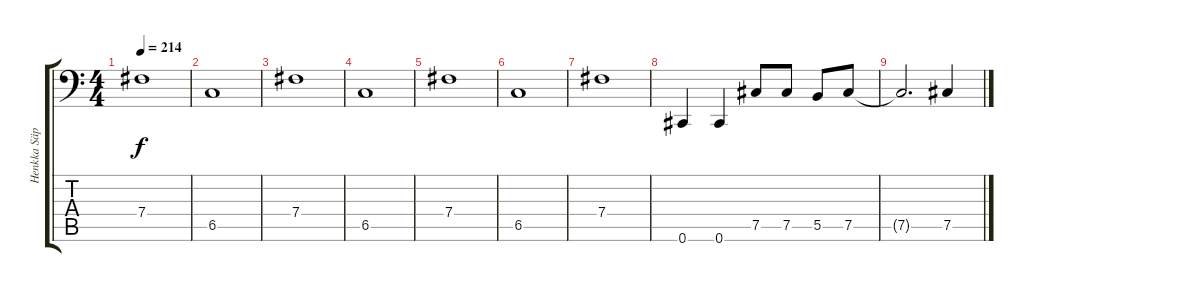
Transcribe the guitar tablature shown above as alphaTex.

\track ("Henkka Säppälää" "Henkka Säp") {instrument electricbasspick}
\staff {score tabs}
\tuning (Db3 Ab2 E2 B1 Gb1 Db1) {hide}
\ts (4 4)
\tempo 214
\clef f4
\ks c
7.4.1{dy f} |
6.5.1 |
7.4.1 |
6.5.1 |
7.4.1 |
6.5.1 |
7.4.1 |
0.6.4 0.6.4 7.5.8 7.5.8 5.5.8 7.5.8 |
7.5{t}.2{d} 7.5.4
